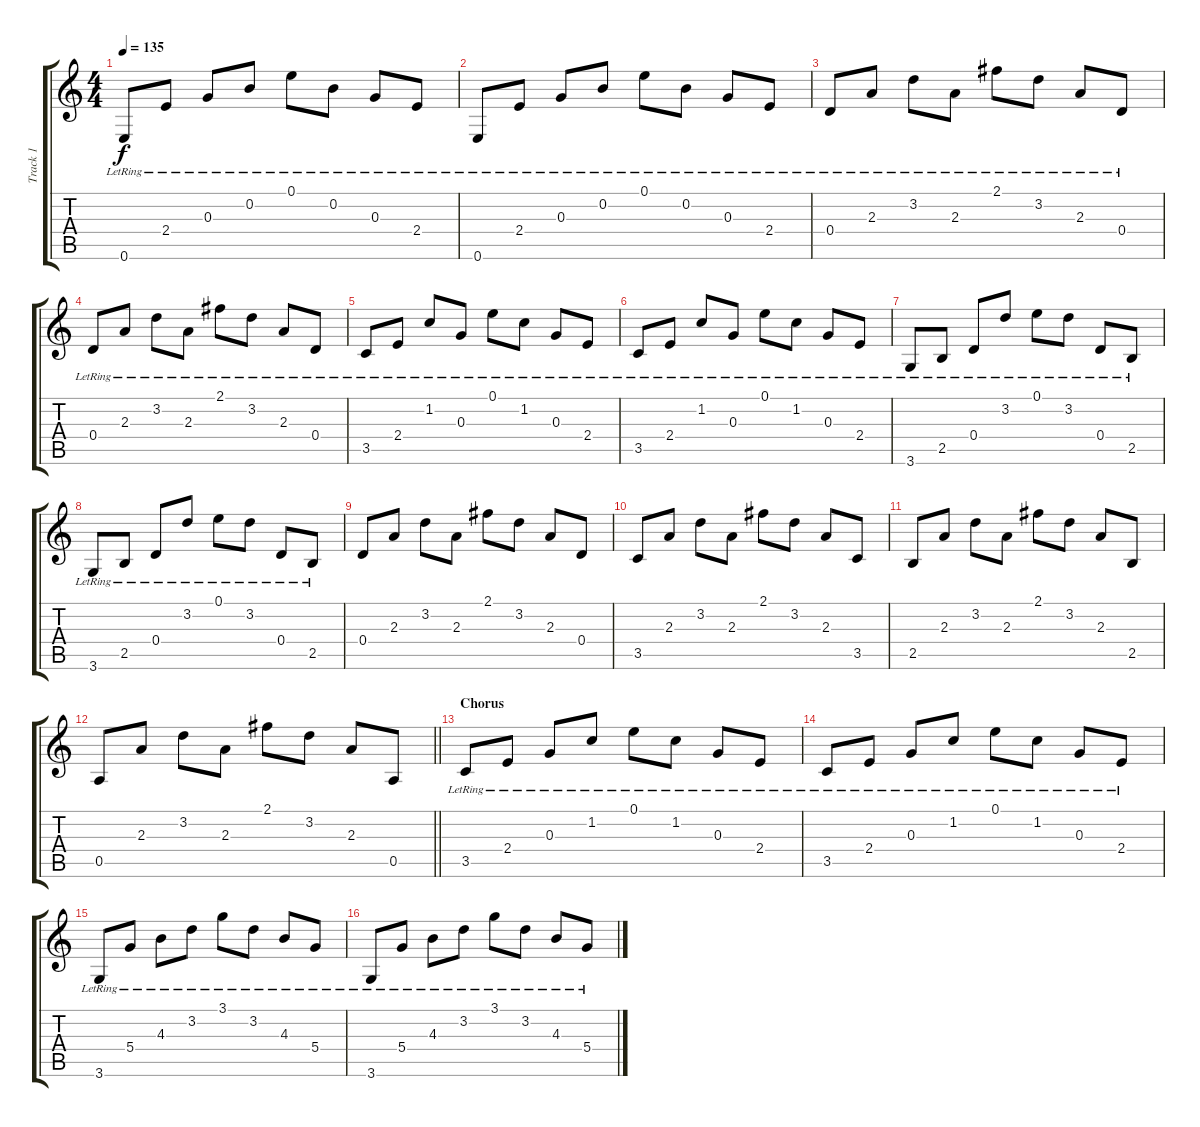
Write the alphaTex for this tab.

\track ("Track 1" "Track 1") {instrument electricguitarjazz}
\staff {score tabs}
\tuning (E4 B3 G3 D3 A2 E2) {hide}
\ts (4 4)
\tempo 135
\clef g2
\ks c
0.6{lr}.8{dy f} 2.4{lr}.8 0.3{lr}.8 0.2{lr}.8 0.1{lr}.8 0.2{lr}.8 0.3{lr}.8 2.4{lr}.8 |
0.6{lr}.8 2.4{lr}.8 0.3{lr}.8 0.2{lr}.8 0.1{lr}.8 0.2{lr}.8 0.3{lr}.8 2.4{lr}.8 |
0.4{lr}.8 2.3{lr}.8 3.2{lr}.8 2.3{lr}.8 2.1{lr}.8 3.2{lr}.8 2.3{lr}.8 0.4{lr}.8 |
0.4{lr}.8 2.3{lr}.8 3.2{lr}.8 2.3{lr}.8 2.1{lr}.8 3.2{lr}.8 2.3{lr}.8 0.4{lr}.8 |
3.5{lr}.8 2.4{lr}.8 1.2{lr}.8 0.3{lr}.8 0.1{lr}.8 1.2{lr}.8 0.3{lr}.8 2.4{lr}.8 |
3.5{lr}.8 2.4{lr}.8 1.2{lr}.8 0.3{lr}.8 0.1{lr}.8 1.2{lr}.8 0.3{lr}.8 2.4{lr}.8 |
3.6{lr}.8 2.5{lr}.8 0.4{lr}.8 3.2{lr}.8 0.1{lr}.8 3.2{lr}.8 0.4{lr}.8 2.5{lr}.8 |
3.6{lr}.8 2.5{lr}.8 0.4{lr}.8 3.2{lr}.8 0.1{lr}.8 3.2{lr}.8 0.4{lr}.8 2.5{lr}.8 |
0.4.8 2.3.8 3.2.8 2.3.8 2.1.8 3.2.8 2.3.8 0.4.8 |
3.5.8 2.3.8 3.2.8 2.3.8 2.1.8 3.2.8 2.3.8 3.5.8 |
2.5.8 2.3.8 3.2.8 2.3.8 2.1.8 3.2.8 2.3.8 2.5.8 |
\barLineRight lightlight
0.5.8 2.3.8 3.2.8 2.3.8 2.1.8 3.2.8 2.3.8 0.5.8 |
\section ("" "Chorus")
3.5{lr}.8{volume 11} 2.4{lr}.8 0.3{lr}.8 1.2{lr}.8 0.1{lr}.8 1.2{lr}.8 0.3{lr}.8 2.4{lr}.8 |
3.5{lr}.8 2.4{lr}.8 0.3{lr}.8 1.2{lr}.8 0.1{lr}.8 1.2{lr}.8 0.3{lr}.8 2.4{lr}.8 |
3.6{lr}.8 5.4{lr}.8 4.3{lr}.8 3.2{lr}.8 3.1{lr}.8 3.2{lr}.8 4.3{lr}.8 5.4{lr}.8 |
3.6{lr}.8 5.4{lr}.8 4.3{lr}.8 3.2{lr}.8 3.1{lr}.8 3.2{lr}.8 4.3{lr}.8 5.4{lr}.8
